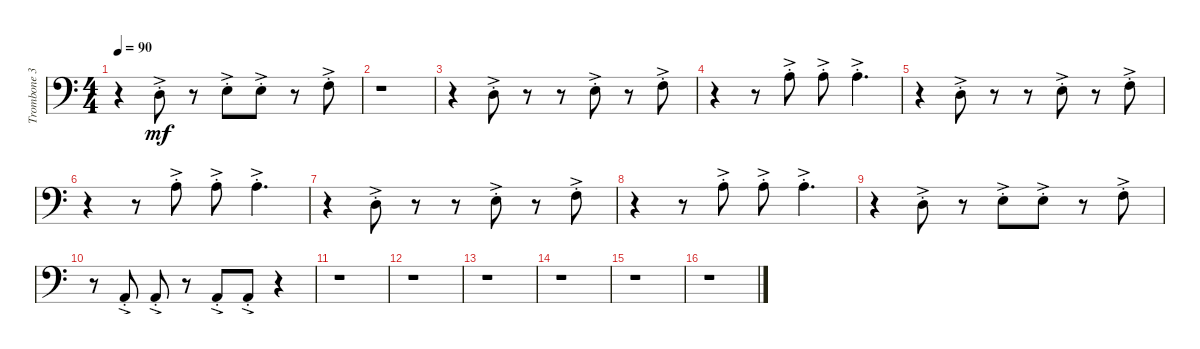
\track ("Trombone 3" "Trombone 3") {instrument trombone}
\staff {score}
\tuning (E4 B3 G3 D3 A2 E2 B1) {hide}
\ts (4 4)
\tempo 90
\clef f4
\ks c
r.4{dy mf} 0.4{ac st}.8 r.8 2.4{ac st}.8 2.4{ac st}.8 r.8 3.4{ac st}.8 |
r.1 |
r.4 0.4{ac st}.8 r.8 r.8 2.4{ac st}.8 r.8 3.4{ac st}.8 |
r.4 r.8 2.3{ac st}.8 2.3{ac st}.8 2.3{ac st}.4{d} |
r.4 0.4{ac st}.8 r.8 r.8 2.4{ac st}.8 r.8 3.4{ac st}.8 |
r.4 r.8 2.3{ac st}.8 2.3{ac st}.8 2.3{ac st}.4{d} |
r.4 0.4{ac st}.8 r.8 r.8 2.4{ac st}.8 r.8 3.4{ac st}.8 |
r.4 r.8 2.3{ac st}.8 2.3{ac st}.8 2.3{ac st}.4{d} |
r.4 0.4{ac st}.8 r.8 2.4{ac st}.8 2.4{ac st}.8 r.8 3.4{ac st}.8 |
r.8 0.5{ac st}.8 0.5{ac st}.8 r.8 0.5{ac st}.8 0.5{ac st}.8 r.4 |
r.1 |
r.1 |
r.1 |
r.1 |
r.1 |
r.1
